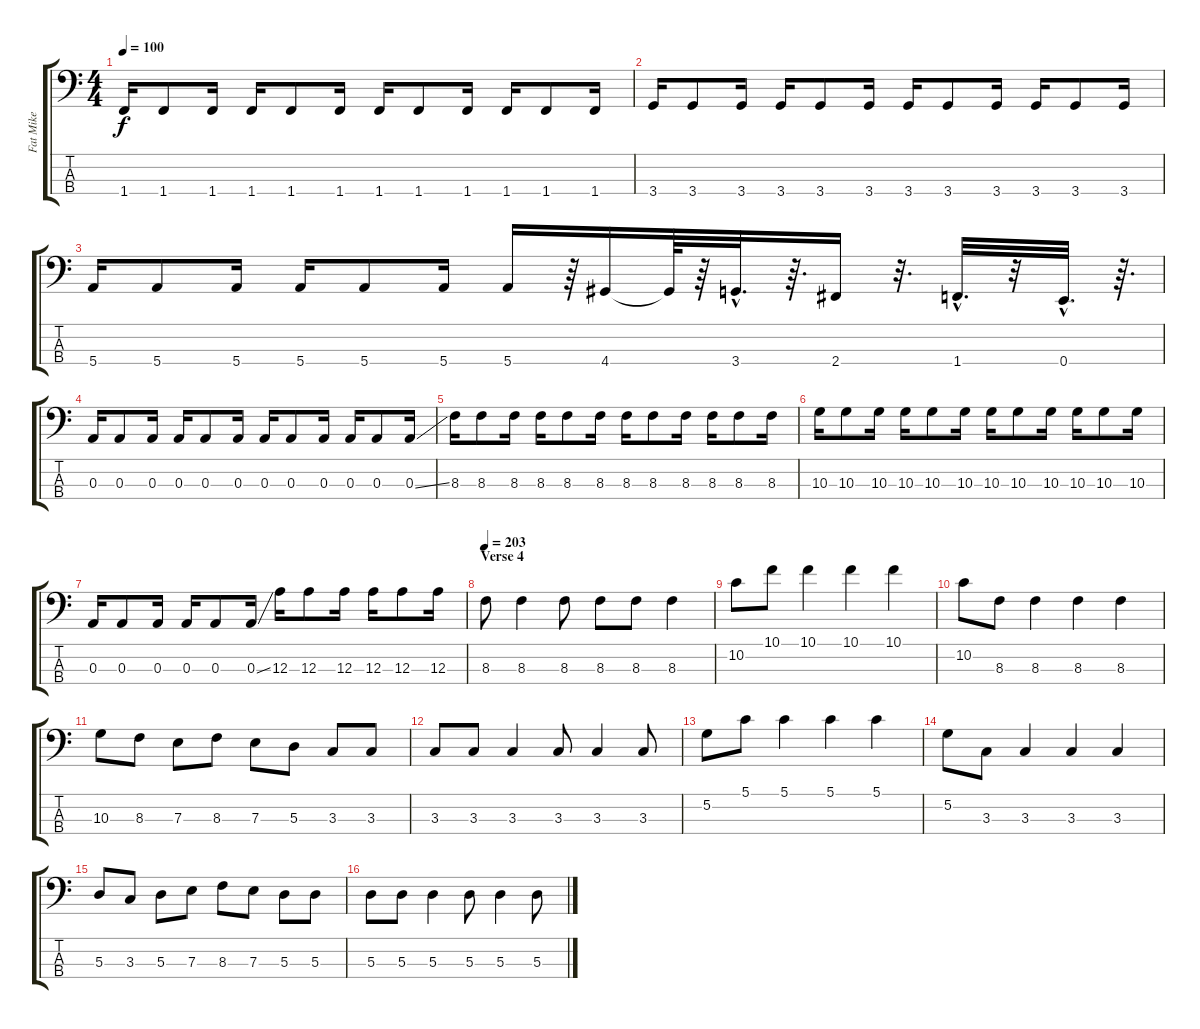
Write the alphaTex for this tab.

\track ("Fat Mike" "Fat Mike") {instrument electricbasspick}
\staff {score tabs}
\tuning (G2 D2 A1 E1) {hide}
\ts (4 4)
\tempo 100
\clef f4
\ks c
1.4.16{dy f} 1.4.8 1.4.16 1.4.16 1.4.8 1.4.16 1.4.16 1.4.8 1.4.16 1.4.16 1.4.8 1.4.16 |
3.4.16 3.4.8 3.4.16 3.4.16 3.4.8 3.4.16 3.4.16 3.4.8 3.4.16 3.4.16 3.4.8 3.4.16 |
5.4.16 5.4.8 5.4.16 5.4.16 5.4.8 5.4.16 5.4.16 r.64 4.4.16 4.4{t}.64 r.64 3.4{hac}.32{d} r.64{d} 2.4.16 r.32{d} 1.4{hac}.32{d} r.32 0.4{hac}.32{d} r.64{d} |
0.3.16 0.3.8 0.3.16 0.3.16 0.3.8 0.3.16 0.3.16 0.3.8 0.3.16 0.3.16 0.3.8 0.3{ss}.16 |
8.3.16 8.3.8 8.3.16 8.3.16 8.3.8 8.3.16 8.3.16 8.3.8 8.3.16 8.3.16 8.3.8 8.3.16 |
10.3.16 10.3.8 10.3.16 10.3.16 10.3.8 10.3.16 10.3.16 10.3.8 10.3.16 10.3.16 10.3.8 10.3.16 |
0.3.16 0.3.8 0.3.16 0.3.16 0.3.8 0.3{ss}.16 12.3.16 12.3.8 12.3.16 12.3.16 12.3.8 12.3.16 |
\section ("" "Verse 4")
\tempo 203
8.3.8 8.3.4 8.3.8 8.3.8 8.3.8 8.3.4 |
10.2.8 10.1.8 10.1.4 10.1.4 10.1.4 |
10.2.8 8.3.8 8.3.4 8.3.4 8.3.4 |
10.3.8 8.3.8 7.3.8 8.3.8 7.3.8 5.3.8 3.3.8 3.3.8 |
3.3.8 3.3.8 3.3.4 3.3.8 3.3.4 3.3.8 |
5.2.8 5.1.8 5.1.4 5.1.4 5.1.4 |
5.2.8 3.3.8 3.3.4 3.3.4 3.3.4 |
5.3.8 3.3.8 5.3.8 7.3.8 8.3.8 7.3.8 5.3.8 5.3.8 |
5.3.8 5.3.8 5.3.4 5.3.8 5.3.4 5.3.8
